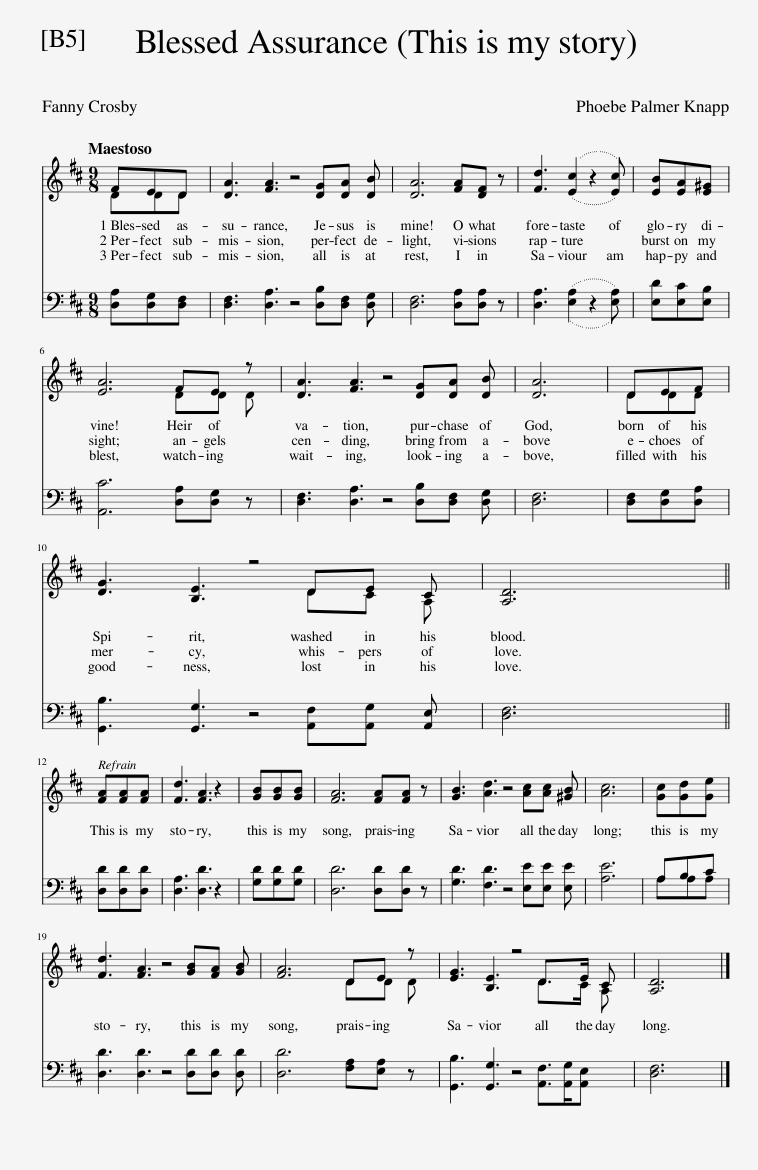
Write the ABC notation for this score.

X:1
%%score ( 1 2 ) ( 3 4 )
L:1/8
Q:1/4=72
M:9/8
I:linebreak $
K:D
V:1 treble
V:2 treble
V:3 bass
V:4 bass
V:1
 FED | [DAFA]3 [FADG]2[DA] [DB] | [DAFADF]6 z | [FdEc]3 (([Ec] [Ec])) | [EB][EA][E^G] |$ %5
 [EAFE]6 z | [DAFA]3 [FADG]2[DA] [DB] | [DA]6 | DEF |$ [DGB,E]3 [B,ED]2E C | %10
 [A,D]6 ||$ [FA][FA][FA] | [FdFA]3 [FA]2 | [GB][GB][GB] | [FAFAFA]6 z | %15
 [GBAd]3 [AdAc]2[Ac] [^GB] | [Ac]6 | [Gc][Gd][Ge] |$ [FdFA]3 [FAGB]2[FA] [GB] | [FADE]6 z | %20
 [EGB,E]3 [B,ED]2 D/E/ C | [A,D]6 |] %22
V:2
 DDD | x7 | x7 | x5 | x3 |$ %5
 x4 DD D | x7 | x6 | DDD |$ x4 DC A, | %10
 x6 ||$ x3 | x5 | x3 | x7 | %15
 x7 | x6 | x3 |$ x7 | x4 DD D | %20
 x4 D>C A, | x6 |] %22
V:3
 [D,A,][D,G,][D,F,] | [D,F,D,A,]3 [D,A,D,B,]2[D,F,] [D,G,] | [D,F,D,A,D,A,]6 z | [D,A,E,A,]3 (([E,A,] [E,A,])) | [E,D][E,C][E,B,] |$ %5
 [A,,CD,A,D,G,]6 z | [D,F,D,A,]3 [D,A,D,B,]2[D,F,] [D,G,] | [D,F,]6 | [D,F,][D,G,][D,A,] |$ [G,,B,G,,G,]3 [G,,G,A,,F,]2[A,,G,] [A,,E,] | %10
 [D,F,]6 ||$ [D,D][D,D][D,D] | [D,A,D,D]3 [D,D]2 | [G,D][G,D][G,D] | [D,DD,DD,D]6 z | %15
 [G,DF,D]3 [F,DE,E]2[E,E] [E,E] | [A,E]6 | A,B,C |$ [D,DD,D]3 [D,DD,D]2[D,D] [D,D] | [D,DF,A,E,A,]6 z | %20
 [G,,B,G,,G,]3 [G,,G,A,,F,]2 [A,,F,A,,G,]/[A,,E,] x/ | [D,F,]6 |] %22
V:4
 x3 | x7 | x7 | x5 | x3 |$ %5
 x7 | x7 | x6 | x3 |$ x7 | %10
 x6 ||$ x3 | x5 | x3 | x7 | %15
 x7 | x6 | A,A,A, |$ x7 | x7 | %20
 x7 | x6 |] %22
